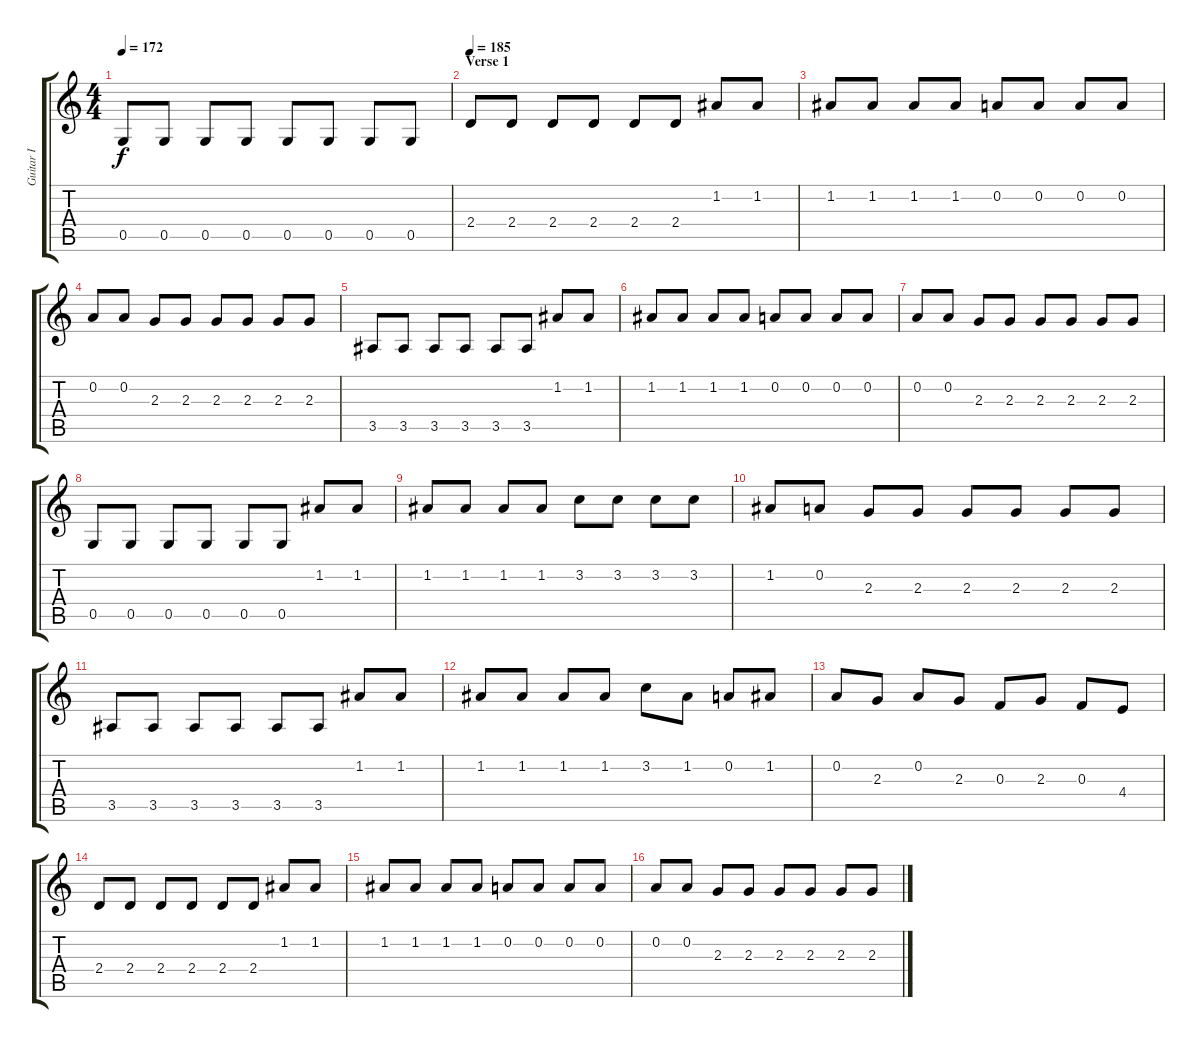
\track ("Guitar I" "Guitar I") {instrument distortionguitar}
\staff {score tabs}
\tuning (D4 A3 F3 C3 G2 D2) {hide}
\ts (4 4)
\tempo 172
\clef g2
\ks c
0.5.8{dy f} 0.5.8 0.5.8 0.5.8 0.5.8 0.5.8 0.5.8 0.5.8 |
\section ("" "Verse 1")
\tempo 185
2.4.8 2.4.8 2.4.8 2.4.8 2.4.8 2.4.8 1.2.8 1.2.8 |
1.2.8 1.2.8 1.2.8 1.2.8 0.2.8 0.2.8 0.2.8 0.2.8 |
0.2.8 0.2.8 2.3.8 2.3.8 2.3.8 2.3.8 2.3.8 2.3.8 |
3.5.8 3.5.8 3.5.8 3.5.8 3.5.8 3.5.8 1.2.8 1.2.8 |
1.2.8 1.2.8 1.2.8 1.2.8 0.2.8 0.2.8 0.2.8 0.2.8 |
0.2.8 0.2.8 2.3.8 2.3.8 2.3.8 2.3.8 2.3.8 2.3.8 |
0.5.8 0.5.8 0.5.8 0.5.8 0.5.8 0.5.8 1.2.8 1.2.8 |
1.2.8 1.2.8 1.2.8 1.2.8 3.2.8 3.2.8 3.2.8 3.2.8 |
1.2.8 0.2.8 2.3.8 2.3.8 2.3.8 2.3.8 2.3.8 2.3.8 |
3.5.8 3.5.8 3.5.8 3.5.8 3.5.8 3.5.8 1.2.8 1.2.8 |
1.2.8 1.2.8 1.2.8 1.2.8 3.2.8 1.2.8 0.2.8 1.2.8 |
0.2.8 2.3.8 0.2.8 2.3.8 0.3.8 2.3.8 0.3.8 4.4.8 |
2.4.8 2.4.8 2.4.8 2.4.8 2.4.8 2.4.8 1.2.8 1.2.8 |
1.2.8 1.2.8 1.2.8 1.2.8 0.2.8 0.2.8 0.2.8 0.2.8 |
0.2.8 0.2.8 2.3.8 2.3.8 2.3.8 2.3.8 2.3.8 2.3.8
